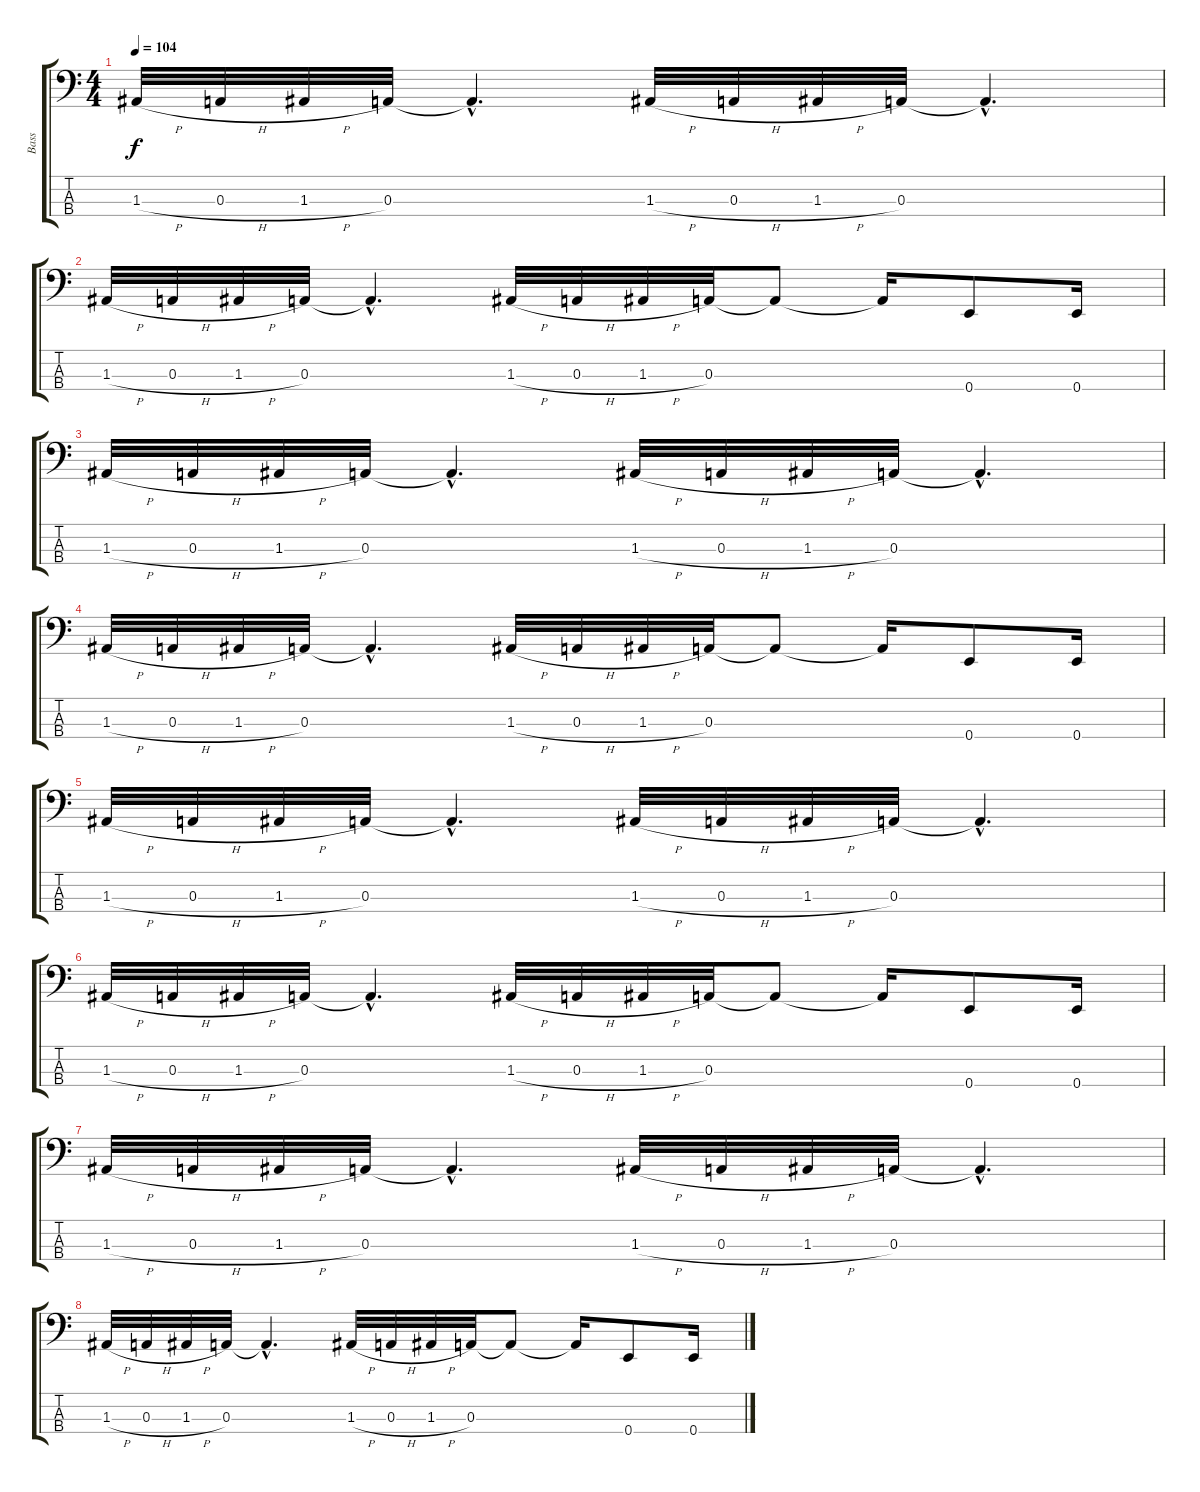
\track ("Bass" "Bass") {instrument electricbassfinger}
\staff {score tabs}
\tuning (G2 D2 A1 E1) {hide}
\ts (4 4)
\tempo 104
\clef f4
\ks c
1.3{h}.32{dy f} 0.3{h}.32 1.3{h}.32 0.3.32 0.3{hac t}.4{d} 1.3{h}.32 0.3{h}.32 1.3{h}.32 0.3.32 0.3{hac t}.4{d} |
1.3{h}.32 0.3{h}.32 1.3{h}.32 0.3.32 0.3{hac t}.4{d} 1.3{h}.32 0.3{h}.32 1.3{h}.32 0.3.32 0.3{t}.8 0.3{t}.16 0.4.8 0.4.16 |
1.3{h}.32{volume 8} 0.3{h}.32 1.3{h}.32 0.3.32 0.3{hac t}.4{d} 1.3{h}.32 0.3{h}.32 1.3{h}.32 0.3.32 0.3{hac t}.4{d} |
1.3{h}.32 0.3{h}.32 1.3{h}.32 0.3.32 0.3{hac t}.4{d} 1.3{h}.32 0.3{h}.32 1.3{h}.32 0.3.32 0.3{t}.8 0.3{t}.16 0.4.8 0.4.16 |
1.3{h}.32 0.3{h}.32 1.3{h}.32 0.3.32 0.3{hac t}.4{d} 1.3{h}.32 0.3{h}.32 1.3{h}.32 0.3.32 0.3{hac t}.4{d} |
1.3{h}.32 0.3{h}.32 1.3{h}.32 0.3.32 0.3{hac t}.4{d} 1.3{h}.32 0.3{h}.32 1.3{h}.32 0.3.32 0.3{t}.8 0.3{t}.16 0.4.8 0.4.16 |
1.3{h}.32{volume 4} 0.3{h}.32 1.3{h}.32 0.3.32 0.3{hac t}.4{d} 1.3{h}.32 0.3{h}.32 1.3{h}.32 0.3.32 0.3{hac t}.4{d} |
1.3{h}.32 0.3{h}.32 1.3{h}.32 0.3.32 0.3{hac t}.4{d} 1.3{h}.32 0.3{h}.32 1.3{h}.32 0.3.32 0.3{t}.8 0.3{t}.16 0.4.8 0.4.16
